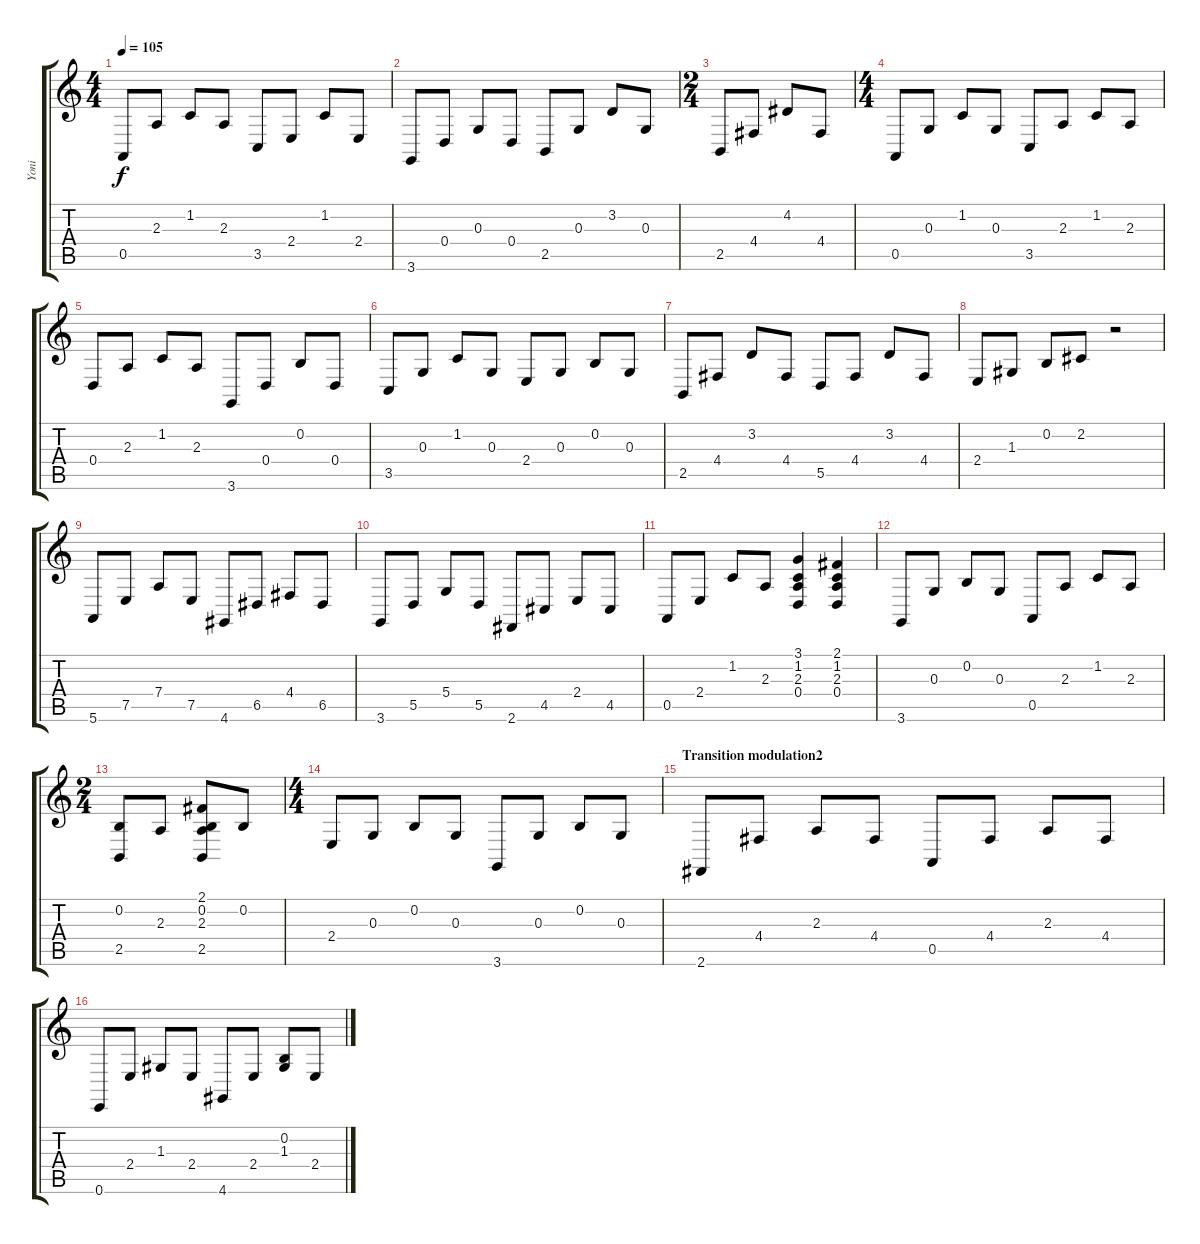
\track ("Yoni" "Yoni") {instrument acousticgrandpiano}
\staff {score tabs}
\tuning (E4 B3 G3 D3 A2 E2) {hide}
\ts (4 4)
\tempo 105
\clef g2
\ks c
0.5.8{dy f} 2.3.8 1.2.8 2.3.8 3.5.8 2.4.8 1.2.8 2.4.8 |
3.6.8 0.4.8 0.3.8 0.4.8 2.5.8 0.3.8 3.2.8 0.3.8 |
\ts (2 4)
2.5.8 4.4.8 4.2.8 4.4.8 |
\ts (4 4)
0.5.8 0.3.8 1.2.8 0.3.8 3.5.8 2.3.8 1.2.8 2.3.8 |
0.4.8 2.3.8 1.2.8 2.3.8 3.6.8 0.4.8 0.2.8 0.4.8 |
3.5.8 0.3.8 1.2.8 0.3.8 2.4.8 0.3.8 0.2.8 0.3.8 |
2.5.8 4.4.8 3.2.8 4.4.8 5.5.8 4.4.8 3.2.8 4.4.8 |
2.4.8 1.3.8 0.2.8 2.2.8 r.2 |
5.6.8 7.5.8 7.4.8 7.5.8 4.6.8 6.5.8 4.4.8 6.5.8 |
3.6.8 5.5.8 5.4.8 5.5.8 2.6.8 4.5.8 2.4.8 4.5.8 |
0.5.8 2.4.8 1.2.8 2.3.8 (3.1 1.2 2.3 0.4).4 (2.1 1.2 2.3 0.4).4 |
3.6.8 0.3.8 0.2.8 0.3.8 0.5.8 2.3.8 1.2.8 2.3.8 |
\ts (2 4)
(0.2 2.5).8 2.3.8 (2.1 0.2 2.3 2.5).8 0.2.8 |
\ts (4 4)
2.4.8 0.3.8 0.2.8 0.3.8 3.6.8 0.3.8 0.2.8 0.3.8 |
\section ("" "Transition modulation2")
2.6.8 4.4.8 2.3.8 4.4.8 0.5.8 4.4.8 2.3.8 4.4.8 |
0.6.8 2.4.8 1.3.8 2.4.8 4.6.8 2.4.8 (0.2 1.3).8 2.4.8
